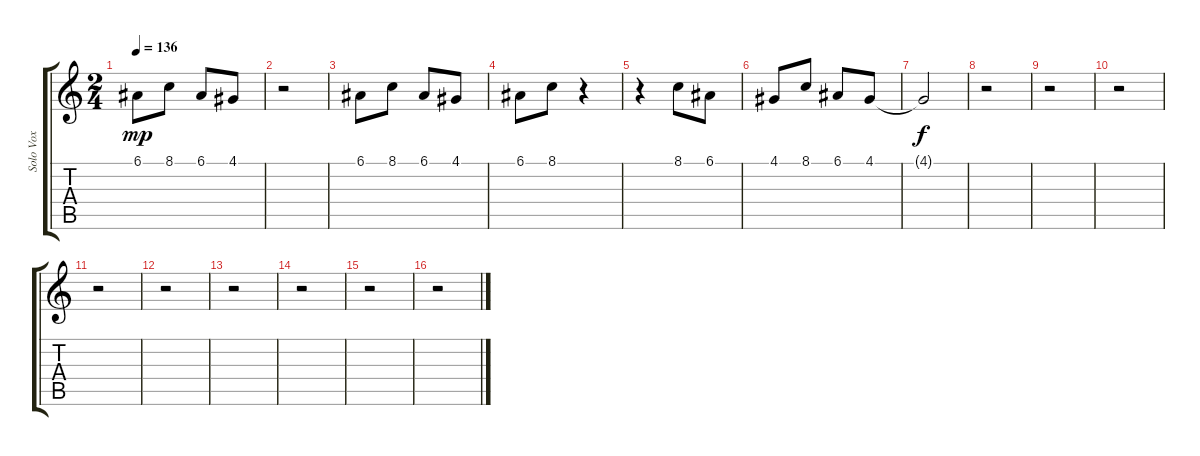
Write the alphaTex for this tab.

\track ("Solo Vox" "Solo Vox") {instrument pad4choir}
\staff {score tabs}
\tuning (E4 B3 G3 D3 A2 E2) {hide}
\ts (2 4)
\tempo 136
\clef g2
\ks c
6.1.8{dy mp} 8.1.8 6.1.8 4.1.8 |
r.2 |
6.1.8 8.1.8 6.1.8 4.1.8 |
6.1.8 8.1.8 r.4 |
r.4 8.1.8 6.1.8 |
4.1.8 8.1.8 6.1.8 4.1.8 |
4.1{t}.2{dy f} |
r.2 |
r.2 |
r.2 |
r.2 |
r.2 |
r.2 |
r.2 |
r.2 |
r.2
